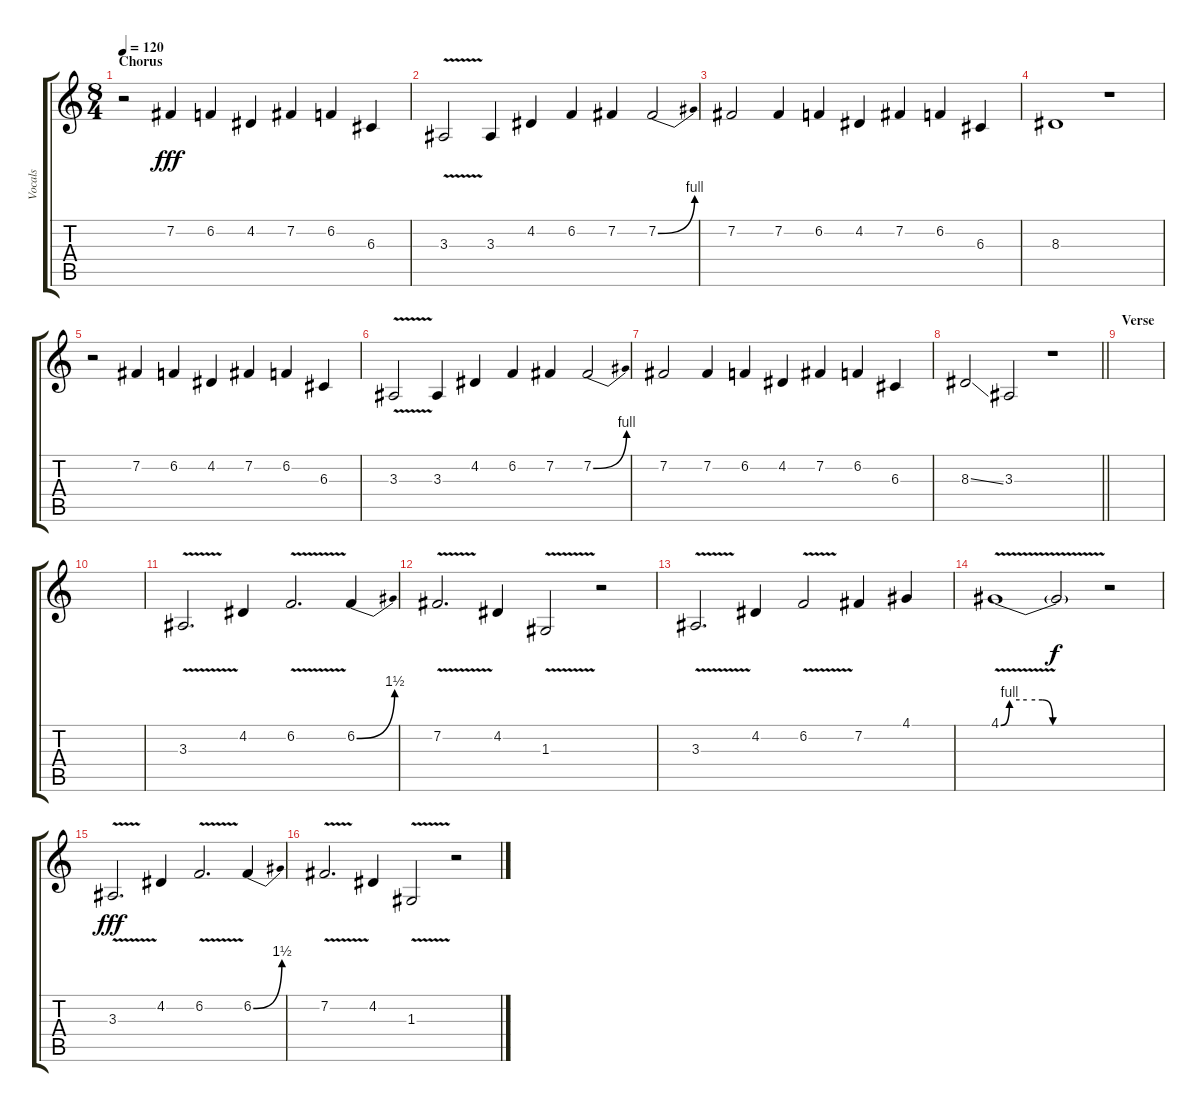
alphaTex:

\track ("Vocals" "Vocals") {instrument viola}
\staff {score tabs}
\tuning (E4 B3 G3 D3 A2 E2) {hide}
\ts (8 4)
\section ("" "Chorus")
\tempo 120
\clef g2
\ks c
r.2{dy f} 7.2.4{dy fff} 6.2.4 4.2.4 7.2.4 6.2.4 6.3.4 |
3.3{v}.2 3.3.4 4.2.4 6.2.4 7.2.4 7.2{be (bend 0 0 60 4)}.2 |
7.2.2 7.2.4 6.2.4 4.2.4 7.2.4 6.2.4 6.3.4 |
8.3.1 r.1 |
r.2 7.2.4 6.2.4 4.2.4 7.2.4 6.2.4 6.3.4 |
3.3{v}.2 3.3.4 4.2.4 6.2.4 7.2.4 7.2{be (bend 0 0 60 4)}.2 |
7.2.2 7.2.4 6.2.4 4.2.4 7.2.4 6.2.4 6.3.4 |
\barLineRight lightlight
8.3{ss}.2 3.3.2 r.1 |
\section ("" "Verse")
|
|
3.3{v}.2{d} 4.2.4 6.2{v}.2{d} 6.2{be (bend 0 0 60 6)}.4 |
7.2{v}.2{d} 4.2.4 1.3{v}.2 r.2 |
3.3{v}.2{d} 4.2.4 6.2{v}.2 7.2.4 4.1.4 |
4.1{be (custom 0 0 5 4 15 4 24 4 30 0 60 0) v}.1 4.1{t}.2{dy f} r.2 |
3.3{v}.2{d dy fff} 4.2.4 6.2{v}.2{d} 6.2{be (bend 0 0 60 6)}.4 |
7.2{v}.2{d} 4.2.4 1.3{v}.2 r.2
